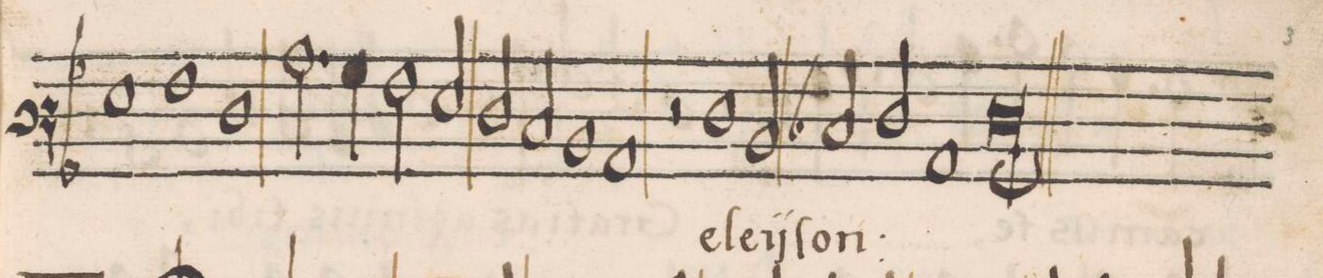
**kern	**text
*I"BASSVS	*
*clefF3	*
*k[b-]	*
*met(C|)	*
*M2/1	*
1G\	.
1A\	.
=76-	=76-
1F\	.
2.c\	-e
4B-\	.
=77-	=77-
2A\	.
2G/	.
2F/	.
2E/	.
=78-	=78-
1D/	.
1C/	.
=79-	=79-
2r	.
1F\	e-
2D/	.
=80-	=80-
2E-X/	.
2F/	.
1C/	-leÿ-
=81-	=81-
00F\;<	-ſon:
=82-	=82-
==	==
*-	*-
